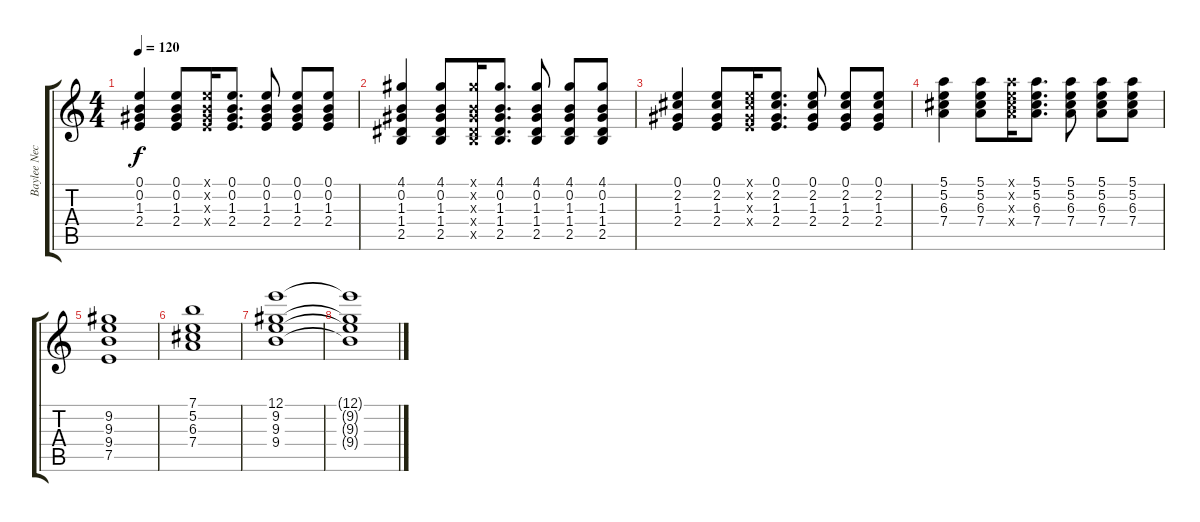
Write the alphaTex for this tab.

\track ("Baylee Neck Clean" "Baylee Nec") {instrument electricguitarjazz}
\staff {score tabs}
\tuning (E4 B3 G3 D3 A2 E2) {hide}
\ts (4 4)
\tempo 120
\clef g2
\ks c
(0.1 0.2 1.3 2.4).4{dy f} (0.1 0.2 1.3 2.4).8 (0.1{x} 0.2{x} 1.3{x} 2.4{x}).16 (0.1 0.2 1.3 2.4).8{d} (0.1 0.2 1.3 2.4).8 (0.1 0.2 1.3 2.4).8 (0.1 0.2 1.3 2.4).8 |
(4.1 0.2 1.3 1.4 2.5).4 (4.1 0.2 1.3 1.4 2.5).8 (4.1{x} 0.2{x} 1.3{x} 1.4{x} 2.5{x}).16 (4.1 0.2 1.3 1.4 2.5).8{d} (4.1 0.2 1.3 1.4 2.5).8 (4.1 0.2 1.3 1.4 2.5).8 (4.1 0.2 1.3 1.4 2.5).8 |
(0.1 2.2 1.3 2.4).4 (0.1 2.2 1.3 2.4).8 (0.1{x} 2.2{x} 1.3{x} 2.4{x}).16 (0.1 2.2 1.3 2.4).8{d} (0.1 2.2 1.3 2.4).8 (0.1 2.2 1.3 2.4).8 (0.1 2.2 1.3 2.4).8 |
(5.1 5.2 6.3 7.4).4 (5.1 5.2 6.3 7.4).8 (5.1{x} 5.2{x} 6.3{x} 7.4{x}).16 (5.1 5.2 6.3 7.4).8{d} (5.1 5.2 6.3 7.4).8 (5.1 5.2 6.3 7.4).8 (5.1 5.2 6.3 7.4).8 |
(9.2 9.3 9.4 7.5).1 |
(7.1 5.2 6.3 7.4).1 |
(12.1 9.2 9.3 9.4).1 |
(12.1{t} 9.2{t} 9.3{t} 9.4{t}).1
